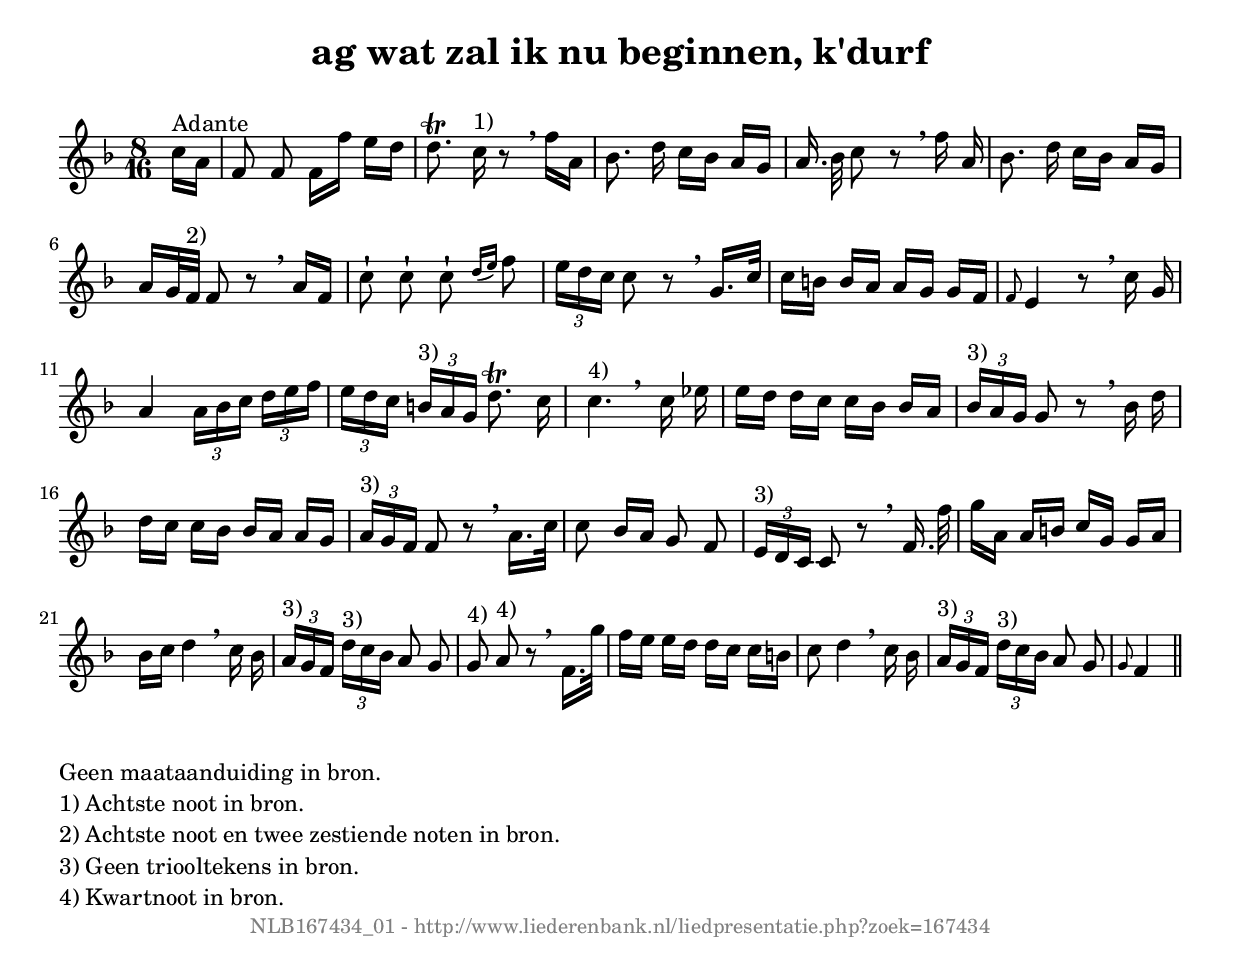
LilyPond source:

%
% produced by wce2krn 1.64 (7 June 2014)
%
\version"2.16"
#(append! paper-alist '(("long" . (cons (* 210 mm) (* 2000 mm)))))
#(set-default-paper-size "long")
sb = {\breathe}
mBreak = {\breathe }
bBreak = {\breathe }
x = {\once\override NoteHead #'style = #'cross }
gl=\glissando
itime={\override Staff.TimeSignature #'stencil = ##f }
ficta = {\once\set suggestAccidentals = ##t}
fine = {\once\override Score.RehearsalMark #'self-alignment-X = #1 \mark \markup {\italic{Fine}}}
dc = {\once\override Score.RehearsalMark #'self-alignment-X = #1 \mark \markup {\italic{D.C.}}}
dcf = {\once\override Score.RehearsalMark #'self-alignment-X = #1 \mark \markup {\italic{D.C. al Fine}}}
dcc = {\once\override Score.RehearsalMark #'self-alignment-X = #1 \mark \markup {\italic{D.C. al Coda}}}
ds = {\once\override Score.RehearsalMark #'self-alignment-X = #1 \mark \markup {\italic{D.S.}}}
dsf = {\once\override Score.RehearsalMark #'self-alignment-X = #1 \mark \markup {\italic{D.S. al Fine}}}
dsc = {\once\override Score.RehearsalMark #'self-alignment-X = #1 \mark \markup {\italic{D.S. al Coda}}}
pv = {\set Score.repeatCommands = #'((volta "1"))}
sv = {\set Score.repeatCommands = #'((volta "2"))}
tv = {\set Score.repeatCommands = #'((volta "3"))}
qv = {\set Score.repeatCommands = #'((volta "4"))}
xv = {\set Score.repeatCommands = #'((volta #f))}
\header{ tagline = ""
title = "ag wat zal ik nu beginnen, k'durf"
}
\score {{
\key f \major
\relative g'
{
\set melismaBusyProperties = #'()
\partial 32*4
\time 8/16
\tempo 4=120
\override Score.MetronomeMark #'transparent = ##t
\override Score.RehearsalMark #'break-visibility = #(vector #t #t #f)
c16[^"Adante" a] f8 f f16[ f'] e[ d] d8.\trill c16^"1)" r8 \sb f16[ a,] bes8. d16 c[ bes] a[ g] a16. bes32 c8 r8 \mBreak
f16 a, bes8. d16 c[ bes] a[ g] a16[ g32 f]^"2)" f8 r8 \sb a16[ f] c'8^\staccatissimo c8^\staccatissimo c8^\staccatissimo \grace {d16[(e)]} f8 \times 2/3 {e16 d c} c8 r8 \mBreak
g16.[ c32] c16[ b] b[ a] a[ g] g[ f] \grace {f8} e4 r8 \sb c'16 g a4 \times 2/3 {a16 bes c} \times 2/3 {d e f} \times 2/3 {e d c} \times 2/3 {b^"3)" a g} d'8.\trill c16 c4.^"4)" \bar":|:" \bBreak
c16 es e[ d] d[ c] c[ bes] bes[ a] \times 2/3 {bes^"3)" a g} g8 r8 \sb bes16 d d[ c] c[ bes] bes[ a] a[ g] \times 2/3 {a^"3)" g f} f8 r8 \mBreak
a16.[ c32] c8 bes16[ a] g8 f \times 2/3 {e16^"3)" d c} c8 r8 \sb f16. f'32 g16[ a,] a[ b] c[ g] g[ a] bes[ c] d4 \sb c16 bes \times 2/3 {a^"3)" g f} \times 2/3 {d'^"3)" c bes} a8 g g8^"4)" a^"4)" r8 \mBreak
f16.[ g'32] f16[ e] e[ d] d[ c] c[ b] c8 d4 \sb c16 bes \times 2/3 {a^"3)" g f} \times 2/3 {d'^"3)" c bes} a8 g \grace {g8} f4 \bar"||"
 }}
 \midi { }
 \layout {
            indent = 0.0\cm
}
}
\markup { \wordwrap-string #" 
Geen maataanduiding in bron.

1) Achtste noot in bron.

2) Achtste noot en twee zestiende noten in bron.

3) Geen triooltekens in bron.

4) Kwartnoot in bron.

"}
\markup { \vspace #0 } \markup { \with-color #grey \fill-line { \center-column { \smaller "NLB167434_01 - http://www.liederenbank.nl/liedpresentatie.php?zoek=167434" } } }
